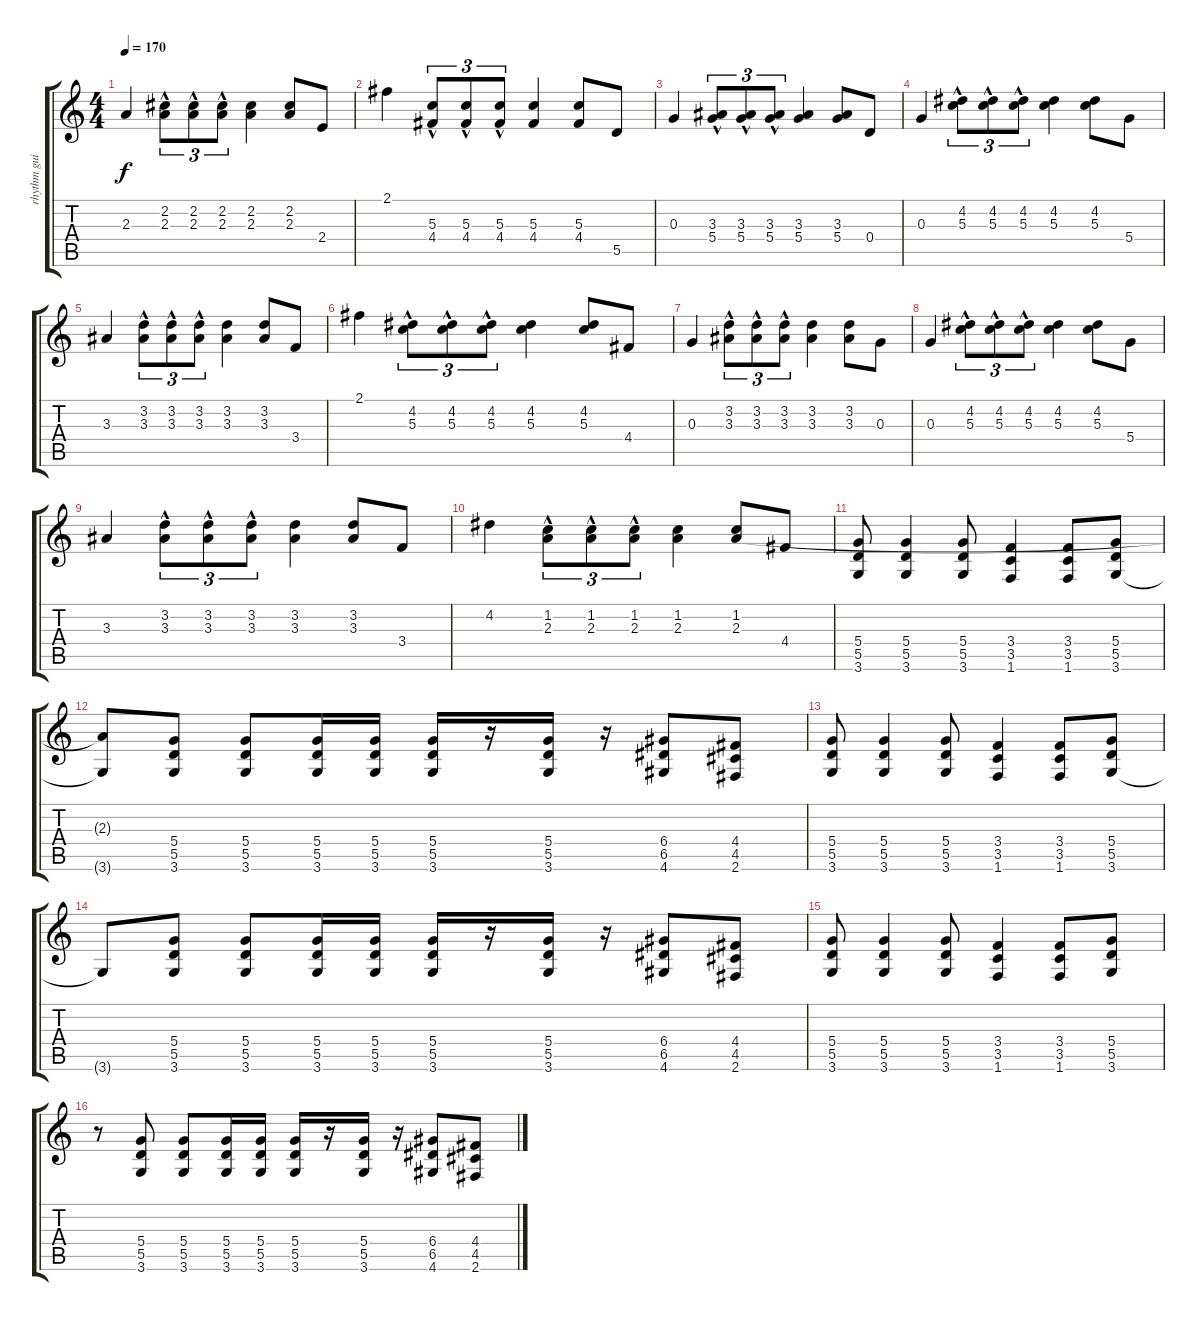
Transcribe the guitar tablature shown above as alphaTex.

\track ("rhythm guitar" "rhythm gui") {instrument distortionguitar}
\staff {score tabs}
\tuning (E4 B3 G3 D3 A2 E2) {hide}
\ts (4 4)
\tempo 170
\clef g2
\ks c
2.3.4{dy f} (2.2{hac} 2.3{hac}).8{tu (3 2)} (2.2{hac} 2.3{hac}).8{tu (3 2)} (2.2{hac} 2.3{hac}).8{tu (3 2)} (2.2 2.3).4 (2.2 2.3).8 2.4.8 |
2.1.4 (5.3{hac} 4.4{hac}).8{tu (3 2)} (5.3{hac} 4.4{hac}).8{tu (3 2)} (5.3{hac} 4.4{hac}).8{tu (3 2)} (5.3 4.4).4 (5.3 4.4).8 5.5.8 |
0.3.4 (3.3{hac} 5.4{hac}).8{tu (3 2)} (3.3{hac} 5.4{hac}).8{tu (3 2)} (3.3{hac} 5.4{hac}).8{tu (3 2)} (3.3 5.4).4 (3.3 5.4).8 0.4.8 |
0.3.4 (4.2{hac} 5.3{hac}).8{tu (3 2)} (4.2{hac} 5.3{hac}).8{tu (3 2)} (4.2{hac} 5.3{hac}).8{tu (3 2)} (4.2 5.3).4 (4.2 5.3).8 5.4.8 |
3.3.4 (3.2{hac} 3.3{hac}).8{tu (3 2)} (3.2{hac} 3.3{hac}).8{tu (3 2)} (3.2{hac} 3.3{hac}).8{tu (3 2)} (3.2 3.3).4 (3.2 3.3).8 3.4.8 |
2.1.4 (4.2{hac} 5.3{hac}).8{tu (3 2)} (4.2{hac} 5.3{hac}).8{tu (3 2)} (4.2{hac} 5.3{hac}).8{tu (3 2)} (4.2 5.3).4 (4.2 5.3).8 4.4.8 |
0.3.4 (3.2{hac} 3.3{hac}).8{tu (3 2)} (3.2{hac} 3.3{hac}).8{tu (3 2)} (3.2{hac} 3.3{hac}).8{tu (3 2)} (3.2 3.3).4 (3.2 3.3).8 0.3.8 |
0.3.4 (4.2{hac} 5.3{hac}).8{tu (3 2)} (4.2{hac} 5.3{hac}).8{tu (3 2)} (4.2{hac} 5.3{hac}).8{tu (3 2)} (4.2 5.3).4 (4.2 5.3).8 5.4.8 |
3.3.4 (3.2{hac} 3.3{hac}).8{tu (3 2)} (3.2{hac} 3.3{hac}).8{tu (3 2)} (3.2{hac} 3.3{hac}).8{tu (3 2)} (3.2 3.3).4 (3.2 3.3).8 3.4.8 |
4.2.4 (1.2{hac} 2.3{hac}).8{tu (3 2)} (1.2{hac} 2.3{hac}).8{tu (3 2)} (1.2{hac} 2.3{hac}).8{tu (3 2)} (1.2 2.3).4 (1.2 2.3).8 4.4.8 |
(5.4 5.5 3.6).8 (5.4 5.5 3.6).4 (5.4 5.5 3.6).8{volume 12} (3.4 3.5 1.6).4{volume 12} (3.4 3.5 1.6).8{volume 12} (5.4 5.5 3.6).8 |
(2.3{t} 3.6{t}).8 (5.4 5.5 3.6).8{volume 12} (5.4 5.5 3.6).8{volume 12} (5.4 5.5 3.6).16 (5.4 5.5 3.6).16 (5.4 5.5 3.6).16 r.16 (5.4 5.5 3.6).16{volume 12} r.16 (6.4 6.5 4.6).8{volume 12} (4.4 4.5 2.6).8 |
(5.4 5.5 3.6).8{volume 12} (5.4 5.5 3.6).4{volume 11} (5.4 5.5 3.6).8{volume 11} (3.4 3.5 1.6).4{volume 11} (3.4 3.5 1.6).8{volume 11} (5.4 5.5 3.6).8{volume 10} |
3.6{t}.8 (5.4 5.5 3.6).8{volume 10} (5.4 5.5 3.6).8{volume 10} (5.4 5.5 3.6).16{volume 10} (5.4 5.5 3.6).16{volume 9} (5.4 5.5 3.6).16{volume 9} r.16 (5.4 5.5 3.6).16{volume 9} r.16 (6.4 6.5 4.6).8{volume 8} (4.4 4.5 2.6).8{volume 8} |
(5.4 5.5 3.6).8{volume 7} (5.4 5.5 3.6).4{volume 7} (5.4 5.5 3.6).8{volume 6} (3.4 3.5 1.6).4{volume 6} (3.4 3.5 1.6).8{volume 6} (5.4 5.5 3.6).8{volume 6} |
r.8 (5.4 5.5 3.6).8{volume 6} (5.4 5.5 3.6).8{volume 5} (5.4 5.5 3.6).16{volume 5} (5.4 5.5 3.6).16{volume 5} (5.4 5.5 3.6).16 r.16 (5.4 5.5 3.6).16{volume 5} r.16 (6.4 6.5 4.6).8{volume 4} (4.4 4.5 2.6).8{volume 4}
